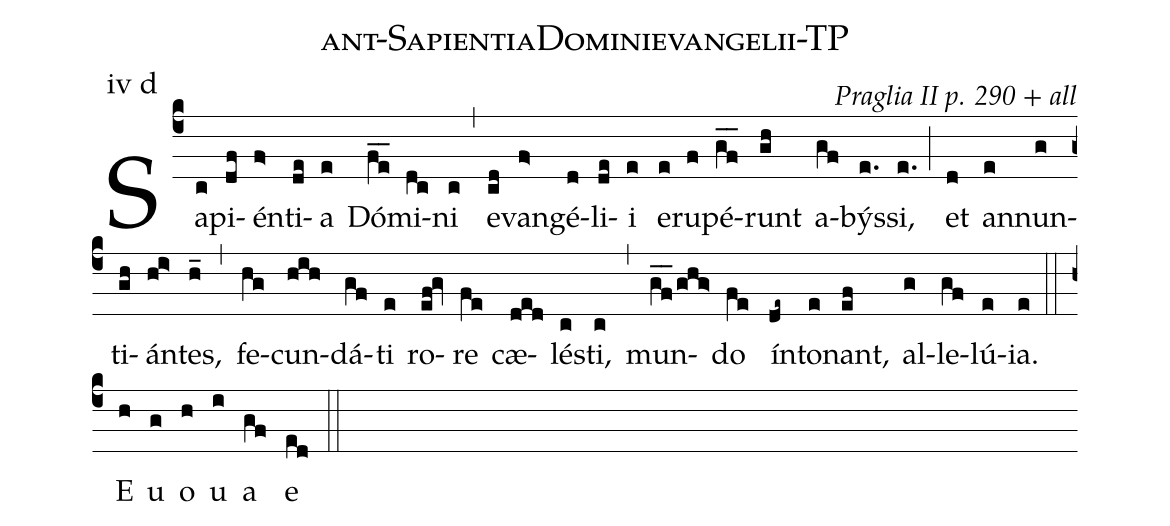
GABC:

name: ant-SapientiaDominievangelii-TP;
commentary: Praglia II p. 290 + all;
annotation: iv d;
%%
(c4) Sa(c)pi(df)én(f>)ti(de)a(e) Dó(fe__)mi(dc)ni(c) (,) e(cd)van(f>)gé(d)li(de)i(e) e(e)ru(f)pé(gf__)runt(gh) a(gf)býs(e.)si,(e.) (;) et(d) an(e)nun(g)ti(gh)án(hi>)tes,(h_) (,) fe(hg)cun(hih)dá(gf)ti(e) ro(ef!gv)re(fe) cæ(ded)lés(c)ti,(c) (,) mun(gf__/ghg>)do(fe) ín(de~)to(e)nant,(ef) al(g)le(gf)lú(e)ia.(e) (::) E(h) u(g) o(h) u(i) a(gf) e(ed) (::)
